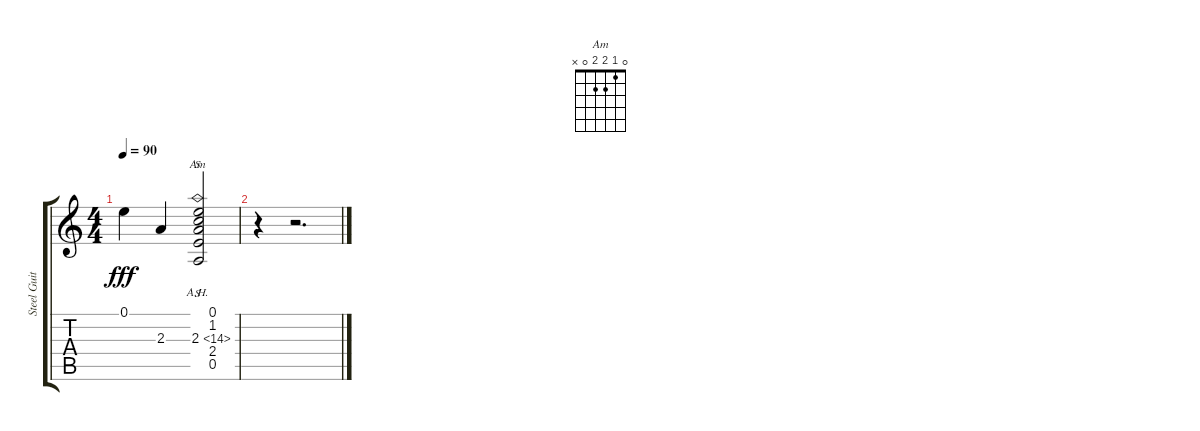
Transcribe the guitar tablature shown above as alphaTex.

\track ("Steel Guitar" "Steel Guit") {instrument acousticguitarsteel}
\staff {score tabs}
\tuning (E4 B3 G3 D3 A2 E2) {hide}
\chord ("Am" 0 1 2 2 0 x)
\ts (4 4)
\tempo 90
\clef g2
\ks c
0.1.4{dy fff} 2.3.4 (0.1 1.2 2.3{ah 12} 2.4 0.5).2{s ch "Am"} |
r.4 r.2{d}
